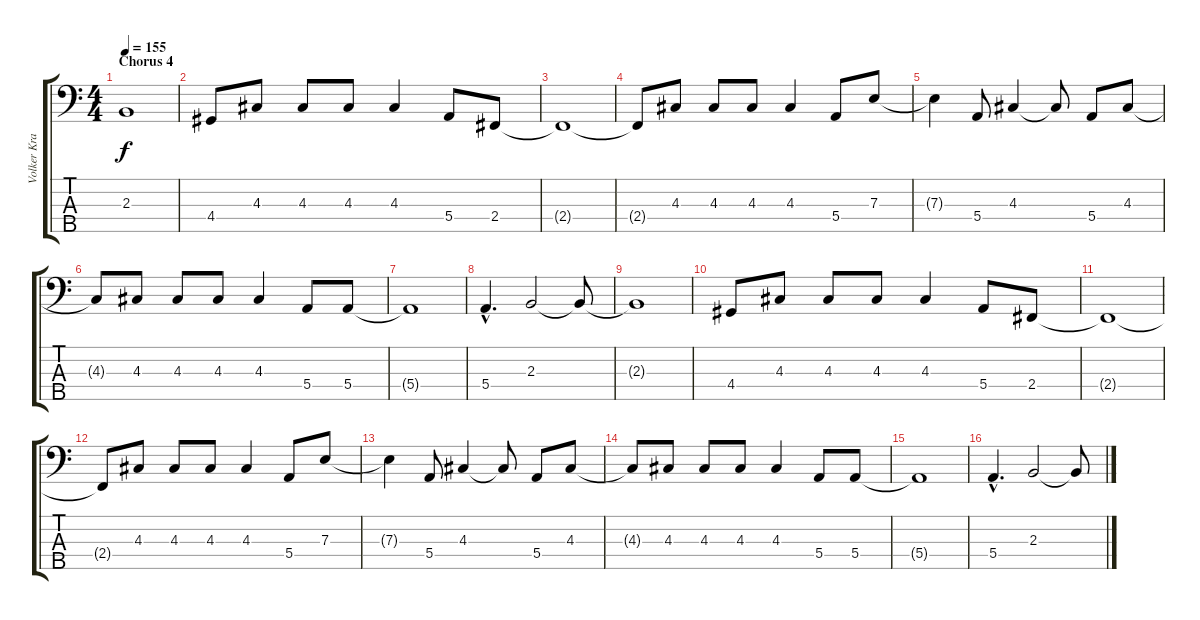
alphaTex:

\track ("Volker Krawczak - Basso" "Volker Kra") {instrument electricbassfinger}
\staff {score tabs}
\tuning (G2 D2 A1 E1 B0) {hide}
\ts (4 4)
\section ("" "Chorus 4")
\tempo 155
\clef f4
\ks c
2.3{t}.1{dy f} |
4.4.8 4.3.8 4.3.8 4.3.8 4.3.4 5.4.8 2.4.8 |
2.4{t}.1 |
2.4{t}.8 4.3.8 4.3.8 4.3.8 4.3.4 5.4.8 7.3.8 |
7.3{t}.4 5.4.8 4.3.4 4.3{t}.8 5.4.8 4.3.8 |
4.3{t}.8 4.3.8 4.3.8 4.3.8 4.3.4 5.4.8 5.4.8 |
5.4{t}.1 |
5.4{hac}.4{d} 2.3.2 2.3{t}.8 |
\section ("" "")
2.3{t}.1 |
4.4.8 4.3.8 4.3.8 4.3.8 4.3.4 5.4.8 2.4.8 |
2.4{t}.1 |
2.4{t}.8 4.3.8 4.3.8 4.3.8 4.3.4 5.4.8 7.3.8 |
7.3{t}.4 5.4.8 4.3.4 4.3{t}.8 5.4.8 4.3.8 |
4.3{t}.8 4.3.8 4.3.8 4.3.8 4.3.4 5.4.8 5.4.8 |
5.4{t}.1 |
5.4{hac}.4{d} 2.3.2 2.3{t}.8
